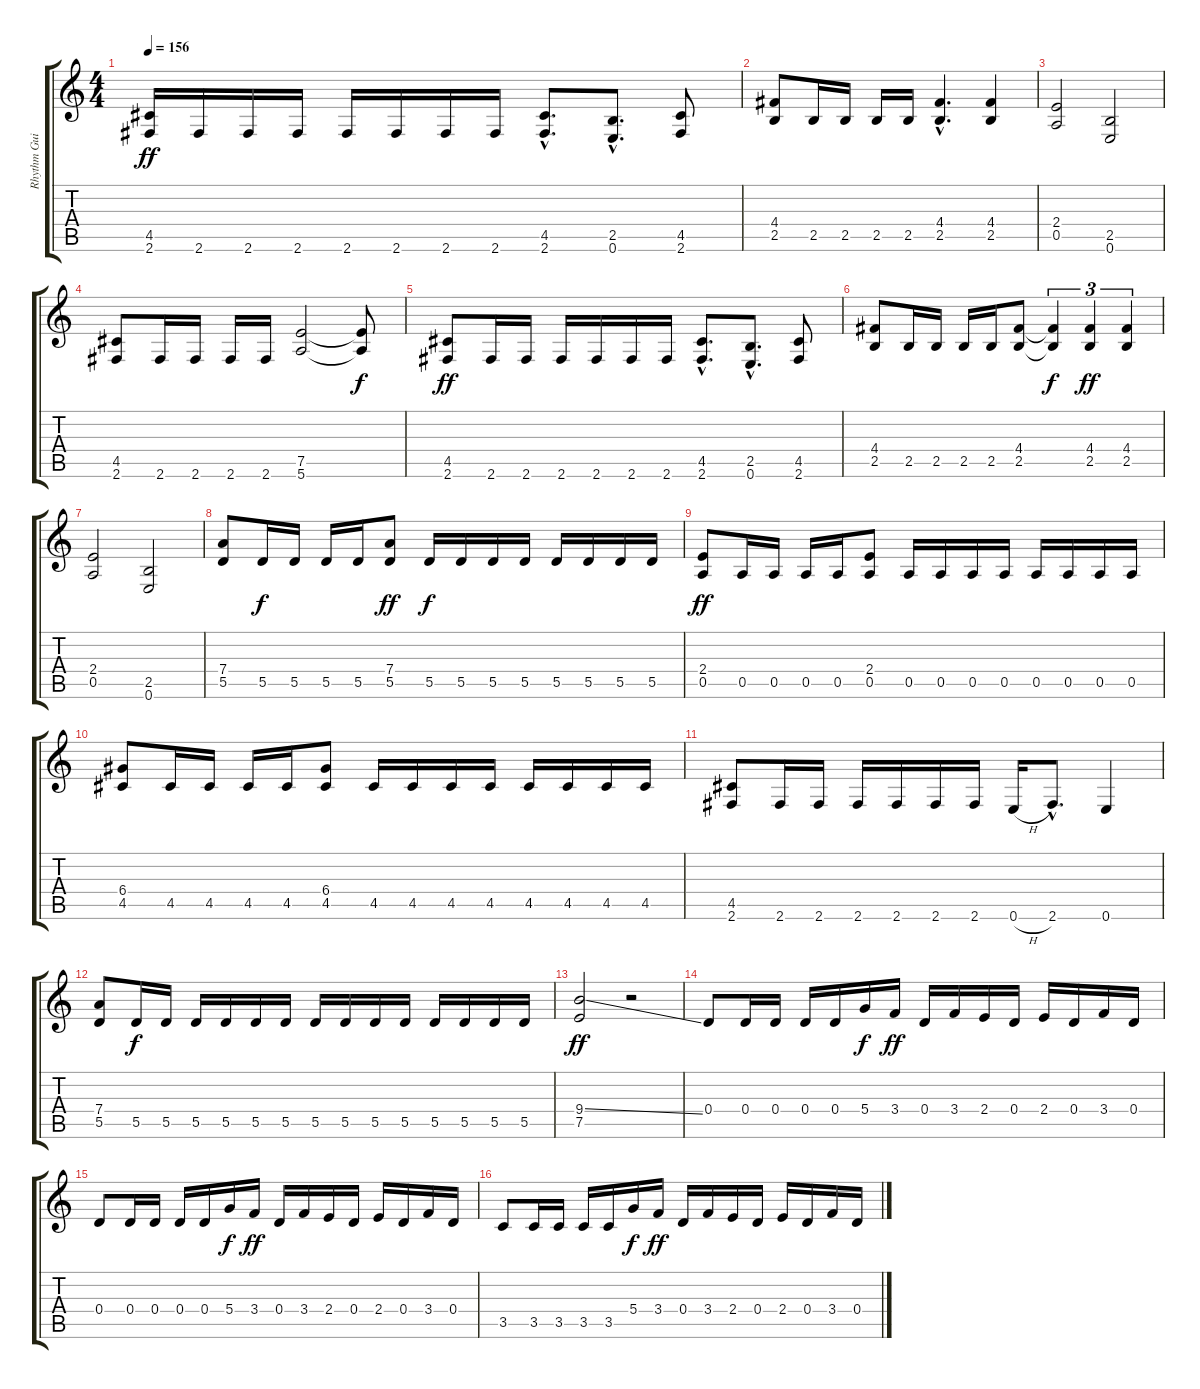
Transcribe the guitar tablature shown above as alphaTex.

\track ("Rhythm Guitar" "Rhythm Gui") {instrument overdrivenguitar}
\staff {score tabs}
\tuning (E4 B3 G3 D3 A2 E2) {hide}
\ts (4 4)
\tempo 156
\clef g2
\ks c
(4.5 2.6).16{dy ff} 2.6.16 2.6.16 2.6.16 2.6.16 2.6.16 2.6.16 2.6.16 (4.5{hac} 2.6{hac}).8{d} (2.5{hac} 0.6{hac}).8{d} (4.5 2.6).8 |
(4.4 2.5).8 2.5.16 2.5.16 2.5.16 2.5.16 (4.4{hac} 2.5{hac}).4{d} (4.4 2.5).4 |
(2.4 0.5).2 (2.5 0.6).2 |
(4.5 2.6).8 2.6.16 2.6.16 2.6.16 2.6.16 (7.5 5.6).2 (7.5{t} 5.6{t}).8{dy f} |
(4.5 2.6).8{dy ff} 2.6.16 2.6.16 2.6.16 2.6.16 2.6.16 2.6.16 (4.5{hac} 2.6{hac}).8{d} (2.5{hac} 0.6{hac}).8{d} (4.5 2.6).8 |
(4.4 2.5).8 2.5.16 2.5.16 2.5.16 2.5.16 (4.4 2.5).8 (4.4{t} 2.5{t}).4{tu (3 2) dy f} (4.4 2.5).4{tu (3 2) dy ff} (4.4 2.5).4{tu (3 2)} |
(2.4 0.5).2 (2.5 0.6).2 |
(7.4 5.5).8 5.5.16{dy f} 5.5.16 5.5.16 5.5.16 (7.4 5.5).8{dy ff} 5.5.16{dy f} 5.5.16 5.5.16 5.5.16 5.5.16 5.5.16 5.5.16 5.5.16 |
(2.4 0.5).8{dy ff} 0.5.16 0.5.16 0.5.16 0.5.16 (2.4 0.5).8 0.5.16 0.5.16 0.5.16 0.5.16 0.5.16 0.5.16 0.5.16 0.5.16 |
(6.4 4.5).8 4.5.16 4.5.16 4.5.16 4.5.16 (6.4 4.5).8 4.5.16 4.5.16 4.5.16 4.5.16 4.5.16 4.5.16 4.5.16 4.5.16 |
(4.5 2.6).8 2.6.16 2.6.16 2.6.16 2.6.16 2.6.16 2.6.16 0.6{h}.16 2.6{hac}.8{d} 0.6.4 |
(7.4 5.5).8 5.5.16{dy f} 5.5.16 5.5.16 5.5.16 5.5.16 5.5.16 5.5.16 5.5.16 5.5.16 5.5.16 5.5.16 5.5.16 5.5.16 5.5.16 |
(9.4{ss} 7.5).2{dy ff} r.2 |
0.4.8 0.4.16 0.4.16 0.4.16 0.4.16 5.4.16{dy f} 3.4.16{dy ff} 0.4.16 3.4.16 2.4.16 0.4.16 2.4.16 0.4.16 3.4.16 0.4.16 |
0.4.8 0.4.16 0.4.16 0.4.16 0.4.16 5.4.16{dy f} 3.4.16{dy ff} 0.4.16 3.4.16 2.4.16 0.4.16 2.4.16 0.4.16 3.4.16 0.4.16 |
3.5.8 3.5.16 3.5.16 3.5.16 3.5.16 5.4.16{dy f} 3.4.16{dy ff} 0.4.16 3.4.16 2.4.16 0.4.16 2.4.16 0.4.16 3.4.16 0.4.16
